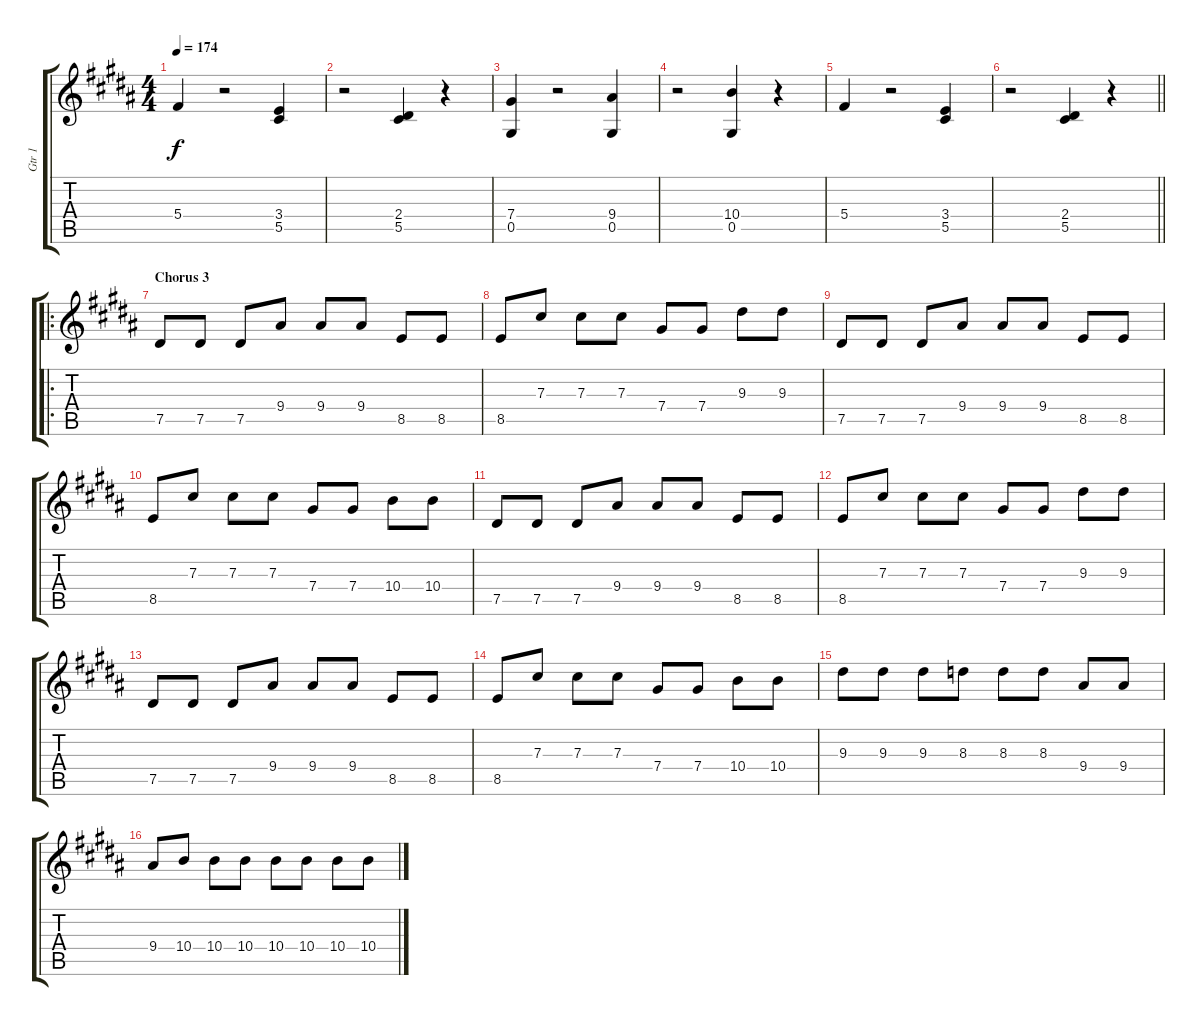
\track ("Gtr 1" "Gtr 1") {instrument electricguitarjazz}
\staff {score tabs}
\tuning (Eb4 Bb3 Gb3 Db3 Ab2 Db2) {hide}
\ts (4 4)
\tempo 174
\clef g2
\ks g#minor
5.4.4{dy f} r.2 (3.4 5.5).4 |
r.2 (2.4 5.5).4 r.4 |
(7.4 0.5).4 r.2 (9.4 0.5).4 |
r.2 (10.4 0.5).4 r.4 |
5.4.4 r.2 (3.4 5.5).4 |
\barLineRight lightlight
r.2 (2.4 5.5).4 r.4 |
\ro
\section ("" "Chorus 3")
7.5.8{instrument overdrivenguitar} 7.5.8 7.5.8 9.4.8 9.4.8 9.4.8 8.5.8 8.5.8 |
8.5.8 7.3.8 7.3.8 7.3.8 7.4.8 7.4.8 9.3.8 9.3.8 |
7.5.8 7.5.8 7.5.8 9.4.8 9.4.8 9.4.8 8.5.8 8.5.8 |
8.5.8 7.3.8 7.3.8 7.3.8 7.4.8 7.4.8 10.4.8 10.4.8 |
7.5.8 7.5.8 7.5.8 9.4.8 9.4.8 9.4.8 8.5.8 8.5.8 |
8.5.8 7.3.8 7.3.8 7.3.8 7.4.8 7.4.8 9.3.8 9.3.8 |
7.5.8 7.5.8 7.5.8 9.4.8 9.4.8 9.4.8 8.5.8 8.5.8 |
8.5.8 7.3.8 7.3.8 7.3.8 7.4.8 7.4.8 10.4.8 10.4.8 |
9.3.8 9.3.8 9.3.8 8.3.8 8.3.8 8.3.8 9.4.8 9.4.8 |
9.4.8 10.4.8 10.4.8 10.4.8 10.4.8 10.4.8 10.4.8 10.4.8
